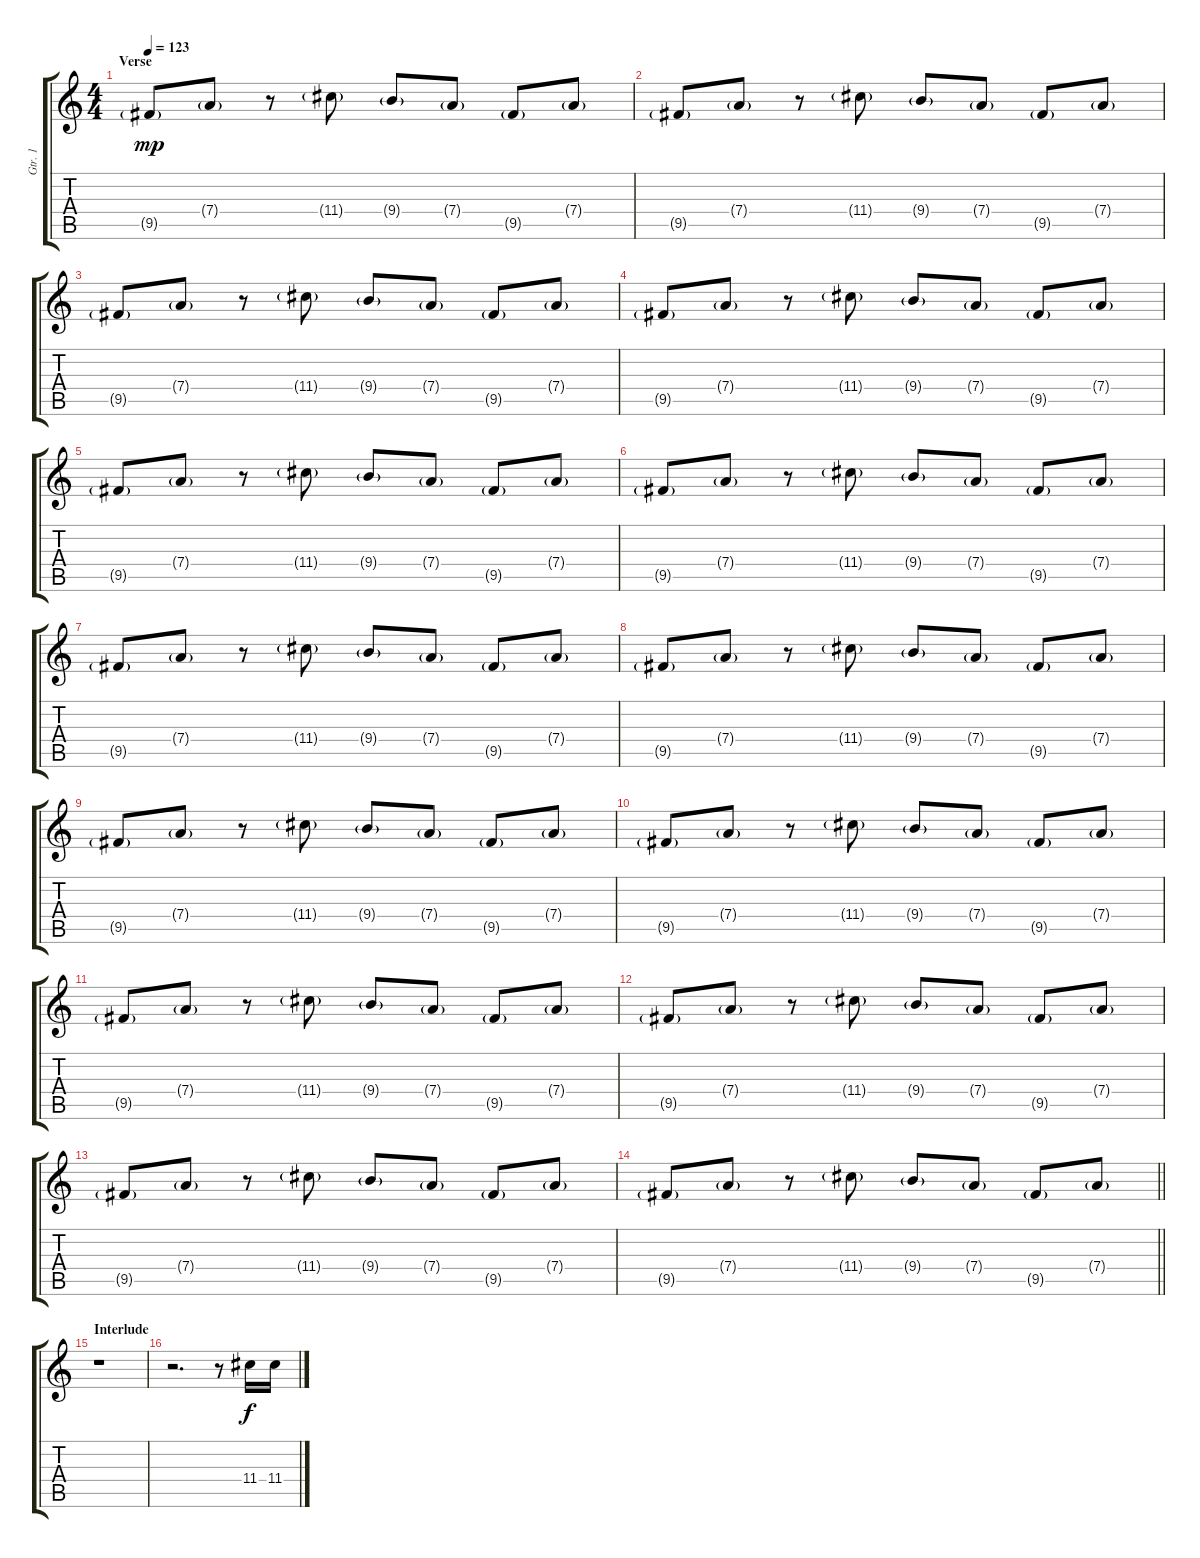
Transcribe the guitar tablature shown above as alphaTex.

\track ("Gtr. 1" "Gtr. 1") {instrument electricguitarjazz}
\staff {score tabs}
\tuning (E4 B3 G3 D3 A2 E2) {hide}
\ts (4 4)
\section ("" "Verse")
\tempo 123
\clef g2
\ks c
9.5{g}.8{dy mp} 7.4{g}.8 r.8 11.4{g}.8 9.4{g}.8 7.4{g}.8 9.5{g}.8 7.4{g}.8 |
9.5{g}.8 7.4{g}.8 r.8 11.4{g}.8 9.4{g}.8 7.4{g}.8 9.5{g}.8 7.4{g}.8 |
9.5{g}.8 7.4{g}.8 r.8 11.4{g}.8 9.4{g}.8 7.4{g}.8 9.5{g}.8 7.4{g}.8 |
9.5{g}.8 7.4{g}.8 r.8 11.4{g}.8 9.4{g}.8 7.4{g}.8 9.5{g}.8 7.4{g}.8 |
9.5{g}.8 7.4{g}.8 r.8 11.4{g}.8 9.4{g}.8 7.4{g}.8 9.5{g}.8 7.4{g}.8 |
9.5{g}.8 7.4{g}.8 r.8 11.4{g}.8 9.4{g}.8 7.4{g}.8 9.5{g}.8 7.4{g}.8 |
9.5{g}.8 7.4{g}.8 r.8 11.4{g}.8 9.4{g}.8 7.4{g}.8 9.5{g}.8 7.4{g}.8 |
9.5{g}.8 7.4{g}.8 r.8 11.4{g}.8 9.4{g}.8 7.4{g}.8 9.5{g}.8 7.4{g}.8 |
9.5{g}.8 7.4{g}.8 r.8 11.4{g}.8 9.4{g}.8 7.4{g}.8 9.5{g}.8 7.4{g}.8 |
9.5{g}.8 7.4{g}.8 r.8 11.4{g}.8 9.4{g}.8 7.4{g}.8 9.5{g}.8 7.4{g}.8 |
9.5{g}.8 7.4{g}.8 r.8 11.4{g}.8 9.4{g}.8 7.4{g}.8 9.5{g}.8 7.4{g}.8 |
9.5{g}.8 7.4{g}.8 r.8 11.4{g}.8 9.4{g}.8 7.4{g}.8 9.5{g}.8 7.4{g}.8 |
9.5{g}.8 7.4{g}.8 r.8 11.4{g}.8 9.4{g}.8 7.4{g}.8 9.5{g}.8 7.4{g}.8 |
\barLineRight lightlight
9.5{g}.8 7.4{g}.8 r.8 11.4{g}.8 9.4{g}.8 7.4{g}.8 9.5{g}.8 7.4{g}.8 |
\section ("" "Interlude")
r.1 |
r.2{d} r.8 11.4.16{dy f} 11.4.16
